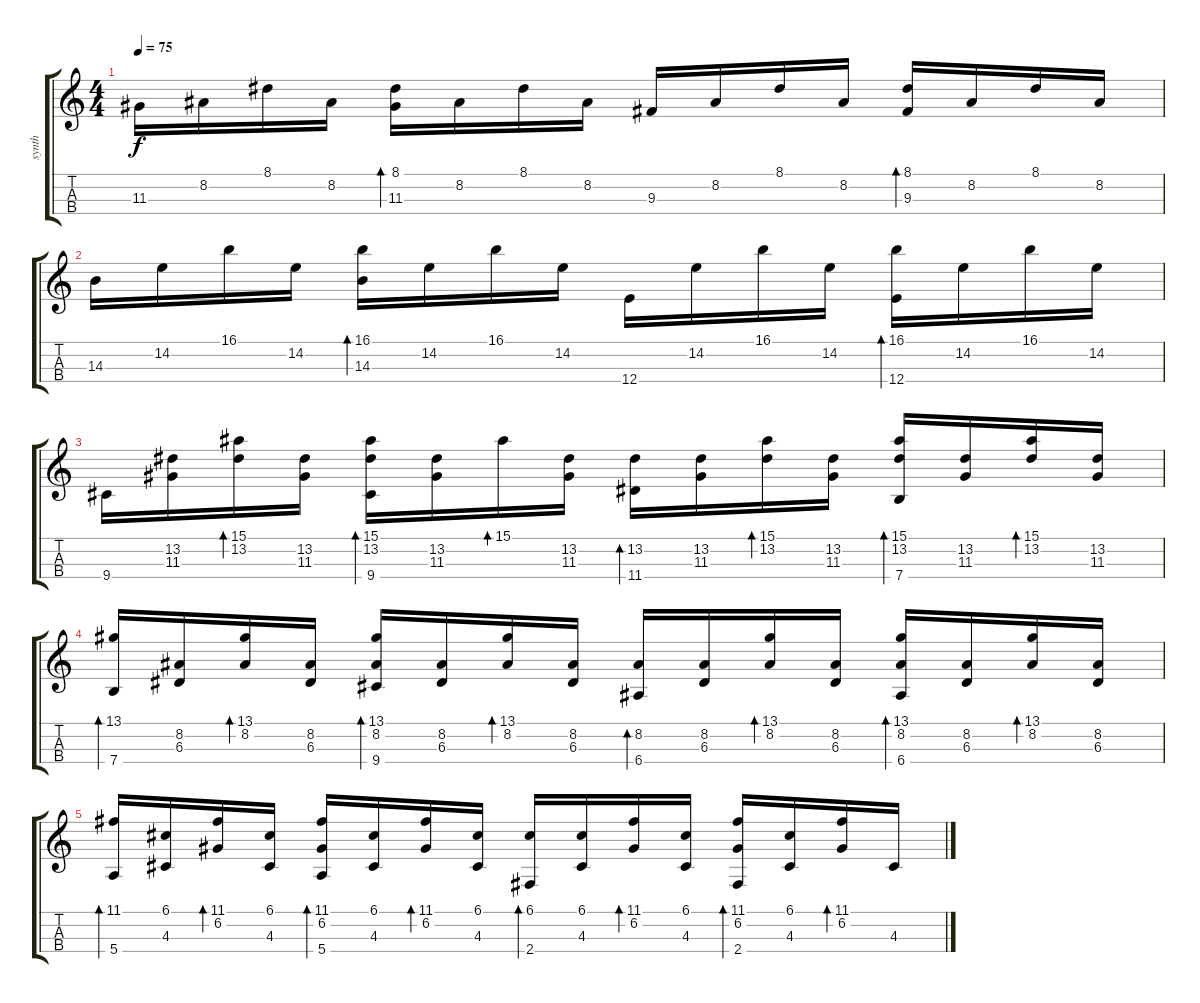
\track ("synth" "synth") {instrument harpsichord}
\staff {score tabs}
\tuning (G4 D4 A3 E3) {hide}
\ts (4 4)
\tempo 75
\clef g2
\ks c
11.3.16{dy f} 8.2.16 8.1.16 8.2.16 (8.1 11.3).16{bd 480} 8.2.16 8.1.16 8.2.16 9.3.16 8.2.16 8.1.16 8.2.16 (8.1 9.3).16{bd 480} 8.2.16 8.1.16 8.2.16 |
14.3.16 14.2.16 16.1.16 14.2.16 (16.1 14.3).16{bd 480} 14.2.16 16.1.16 14.2.16 12.4.16 14.2.16 16.1.16 14.2.16 (16.1 12.4).16{bd 480} 14.2.16 16.1.16 14.2.16 |
9.4.16 (13.2 11.3).16 (15.1 13.2).16{bd 480} (13.2 11.3).16 (15.1 13.2 9.4).16{bd 480} (13.2 11.3).16 15.1.16{bd 480} (13.2 11.3).16 (13.2 11.4).16{bd 480} (13.2 11.3).16 (15.1 13.2).16{bd 480} (13.2 11.3).16 (15.1 13.2 7.4).16{bd 480} (13.2 11.3).16 (15.1 13.2).16{bd 480} (13.2 11.3).16 |
(13.1 7.4).16{bd 480} (8.2 6.3).16 (13.1 8.2).16{bd 480} (8.2 6.3).16 (13.1 8.2 9.4).16{bd 480} (8.2 6.3).16 (13.1 8.2).16{bd 480} (8.2 6.3).16 (8.2 6.4).16{bd 480} (8.2 6.3).16 (13.1 8.2).16{bd 480} (8.2 6.3).16 (13.1 8.2 6.4).16{bd 480} (8.2 6.3).16 (13.1 8.2).16{bd 480} (8.2 6.3).16 |
(11.1 5.4).16{bd 480} (6.1 4.3).16 (11.1 6.2).16{bd 480} (6.1 4.3).16 (11.1 6.2 5.4).16{bd 480} (6.1 4.3).16 (11.1 6.2).16{bd 480} (6.1 4.3).16 (6.1 2.4).16{bd 480} (6.1 4.3).16 (11.1 6.2).16{bd 480} (6.1 4.3).16 (11.1 6.2 2.4).16{bd 480} (6.1 4.3).16 (11.1 6.2).16{bd 480} 4.3.16
